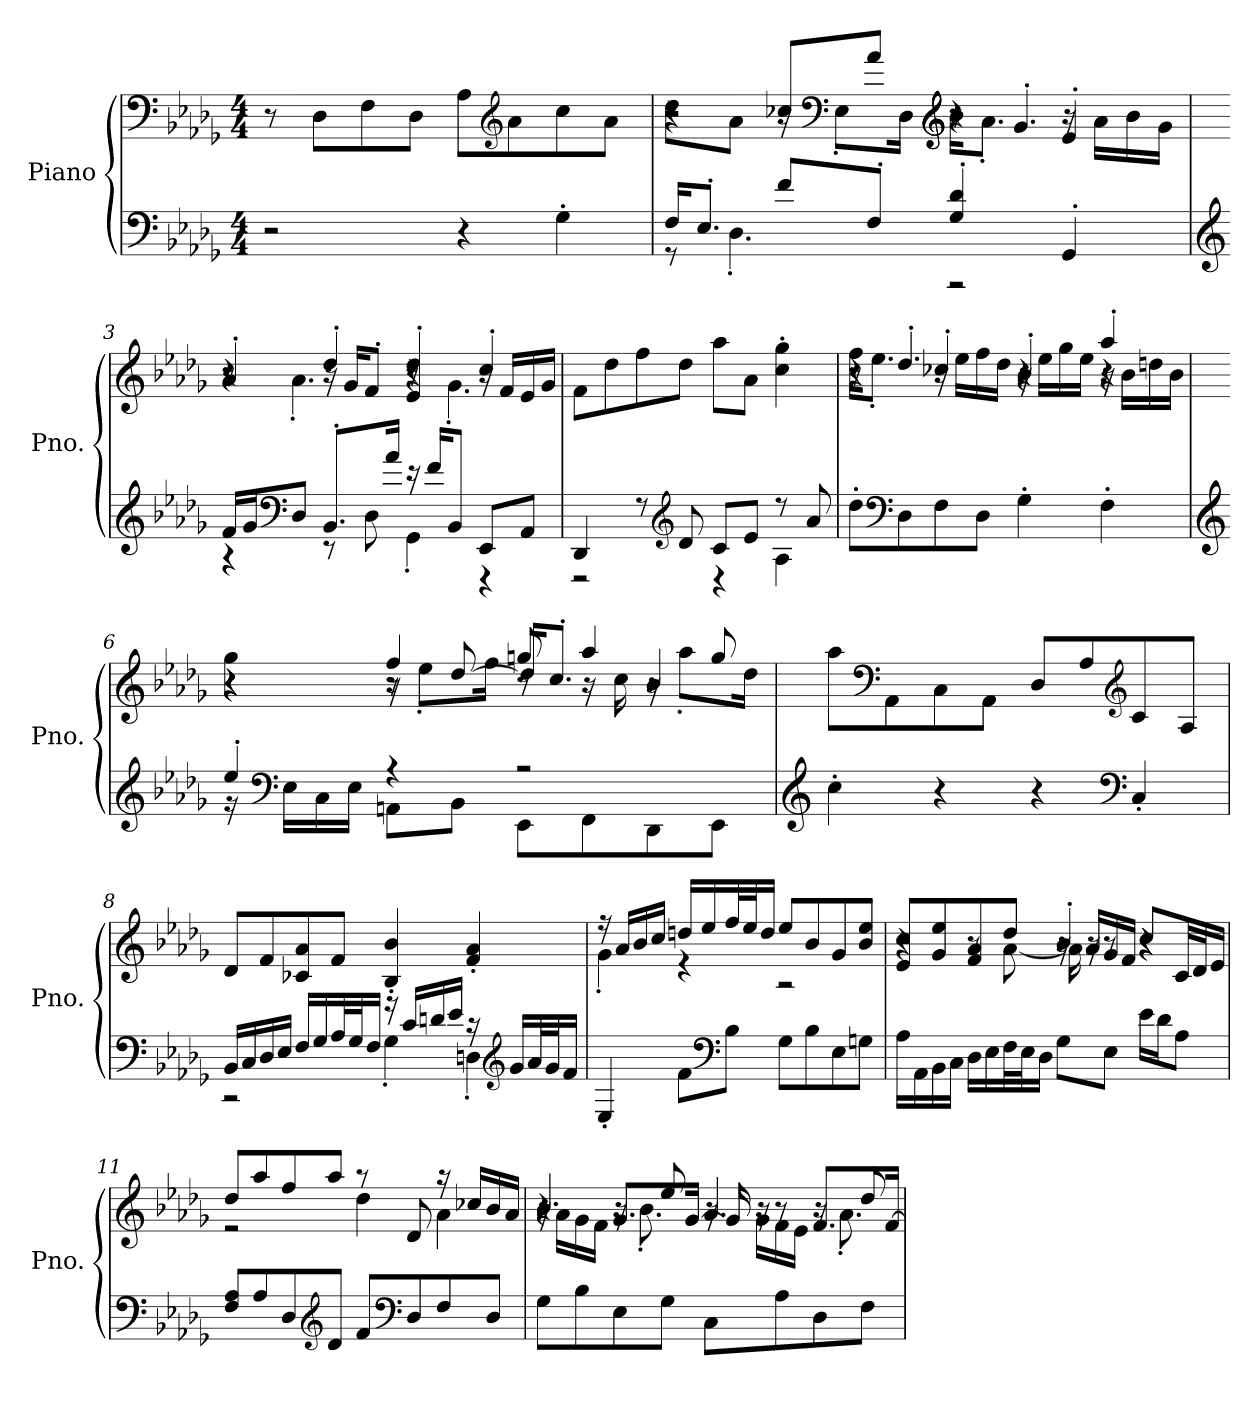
**kern	**kern
*part1	*part1
*staff2	*staff1
*I"Piano	*
*I'Pno.	*
*clefF4	*clefF4
*k[b-e-a-d-g-]	*k[b-e-a-d-g-]
*M4/4	*M4/4
*MM80	*MM80
=1	=1
2r	8r
.	8D-\L
.	8F\
.	8D-\J
4r	8A-\L
*	*clefG2
.	8a-\
4G-'\	8cc\
.	8a-\J
=2	=2
*^	*^
*	*	*	*^
16F/KL	8r	4r	8dd-\L	2r
8.E-'/J	.	.	.	.
.	4.D-'\	.	8a-\J	.
8f/L	.	8cc-X/L	16r	.
*	*	*clefF4	*	*
.	.	.	8E-'\L	.
8F'/J	.	8a-/J	.	.
.	.	.	16D-\Jk	.
*	*	*clefG2	*	*
4G-/' 4d-/'	2r	8r	16b-\KL	4r
.	.	.	8.a-'\J	.
.	.	4.g-'/	.	.
4GG-'/	.	.	16r	4e-'/
.	.	.	16a-\LL	.
.	.	.	16b-\	.
.	.	.	16g-\JJ	.
!!LO:LB:g=z	!!	!!
=3	=3	=3	=3	=3
*clefG2	*	*	*	*
16f/LL	4r	4r	8r	4a-'/
16g-/J	.	.	.	.
*clefF4	*	*	*	*
8D-/J	.	.	4.a-'\	.
8.BB-'/L	8r	4dd-'/	.	16r
.	.	.	.	16g-/KL
.	8D-\	.	.	8f'/J
16a-/Jk	.	.	.	.
16r	4GG-'\	4r	8r	4e-/' 4dd-/'
16f/KL	.	.	.	.
8BB-/J	.	.	4.g-'\	.
8EE-/L	4r	4cc'/	.	16r
.	.	.	.	16f/LL
8AA-/J	.	.	.	16e-/
.	.	.	.	16g-/JJ
*	*	*v	*v	*v
=4	=4	=4
4DD-/	2r	8f\L
.	.	8dd-\
8r	.	8ff\
*clefG2	*	*
8d-/	.	8dd-\J
8c/L	4r	8aa-\L
8e-/J	.	8a-\J
8r	4A-\	4cc\' 4gg-\'
8a-/	.	.
*v	*v	*
!!LO:LB:g=z
=5	=5
*	*^
*	*	*^
8dd-'\L	8r	16ff\KL	4r
.	.	8.ee-'\J	.
*clefF4	*	*	*
8D-\	4.dd-'/	.	.
8F\	.	16r	4cc-X'/
.	.	16ee-\LL	.
8D-\J	.	16ff\	.
.	.	16dd-\JJ	.
4G-'\	4r	16r	4b-'/
.	.	16ee-\LL	.
.	.	16gg-\	.
.	.	16ee-\JJ	.
4F'\	4aa-'/	16r	4r
.	.	16b-\LL	.
.	.	16ddn\	.
.	.	16b-\JJ	.
=6	=6	=6	=6
*clefG2	*	*	*
*^	*	*	*
4ee-'/	16r	4r	4gg-\	4r
*clefF4	*	*	*	*
.	16E-\LL	.	.	.
.	16C\	.	.	.
.	16E-\JJ	.	.	.
4r	8AAn\L	4ff/	16r	8r
.	.	.	8ee-'\L	.
.	8BB-\J	.	.	[8dd-/
.	.	.	16ff\Jk	.
2r	8EE-\L	8ggn/	8r	16dd-/KL]
.	.	.	.	8.cc'/J
.	8FF\	4aa-/	16r	.
.	.	.	16cc\	.
.	8DD-\	.	16r	4b-/
.	.	.	8aa-'\L	.
.	8EE-\J	8gg/	.	.
.	.	.	16dd-\Jk	.
*v	*v	*	*	*
*	*v	*v	*v
!!LO:LB:g=z
=7	=7
*clefG2	*
4cc'\	8aa-\L
*	*clefF4
.	8AA-\
4r	8C\
.	8AA-\J
4r	8D-/L
.	8A-/
*clefF4	*clefG2
4C'/	8c/
.	8A-/J
=8	=8
*^	*
16BB-/LL	2r	8d-/L
16C/	.	.
16D-/	.	8f/
16E-/JJ	.	.
16F/LL	.	8c-X/ 8a-/
16G-/	.	.
32A-/L	.	8f/J
32G-/J	.	.
16F/JJ	.	.
16r	4G-'\	4B-/' 4b-/'
16c/LL	.	.
16dn/	.	.
16e-/JJ	.	.
16r	4Dn'\	4f/' 4a-/'
*clefG2	*	*
16g-/LL	.	.
32a-/L	.	.
32g-/J	.	.
16f/JJ	.	.
*v	*v	*
!!LO:LB:g=z
=9	=9
*	*^
4E-'/	16r	4g-'\
.	16a-/LL	.
.	16b-/	.
.	16cc/JJ	.
8f\L	16ddn/LL	4r
.	16ee-/	.
*clefF4	*	*
8B-\J	32ff/L	.
.	32ee-/J	.
.	16dd/JJ	.
8G-\L	8ee-/L	2r
8B-\	8b-/	.
8E-\	8g-/	.
8Gn\J	8b-/ 8ee-/J	.
=10	=10	=10
*	*	*^
16A-\LL	2r	4r	8e-/ 8cc/L
16AA-\	.	.	.
16BB-\	.	.	8g-/ 8ee-/
16C\JJ	.	.	.
16D-\LL	.	8r	8f/ 8a-/
16E-\	.	.	.
32F\L	.	[8a-\	8dd-/J
32E-\J	.	.	.
16D-\JJ	.	.	.
8G-\L	4b-'/	16a-\]	16r
.	.	16r	16a-/LL
8E-\J	.	8r	16g-/
.	.	.	16f/JJ
16e-\LL	4r	4r	8cc/L
16d-\J	.	.	.
8A-\J	.	.	32c/LL
.	.	.	32d-/J
.	.	.	16e-/JJ
*	*	*v	*v
!!LO:LB:g=z
=11	=11	=11
8F/ 8A-/L	8dd-/L	2r
8A-/	8aa-/	.
8D-/	8ff/	.
*clefG2	*	*
8d-/J	8aa-/J	.
8f/L	8r	4dd-\
*clefF4	*	*
8D-/	8d-/	.
8F/	16r	4a-\
.	16cc-X/LL	.
8D-/J	16b-/	.
.	16a-/JJ	.
=12	=12	=12
*	*	*^
8G-\L	4.b-/	16r	4r
.	.	16a-\LL	.
8B-\	.	16g-\	.
.	.	16f\JJ	.
8E-\	.	16r	8.g-/L
.	.	8.b-'\	.
8G-\J	8ee-/	.	.
.	.	.	[16g-/Jk
8C\L	4.a-/	16r	16g-/]
.	.	16g-\LL	16r
8A-\	.	16f\	8r
.	.	16e-\JJ	.
8D-\	.	16r	8.f/L
.	.	8.a-'\	.
8F\J	8dd-/	.	.
.	.	.	[16f/Jk
*	*v	*v	*v
=	=
*-	*-
